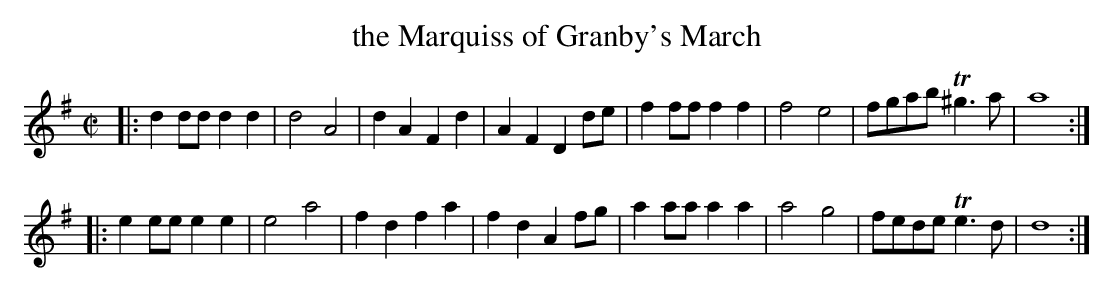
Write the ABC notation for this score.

X:1
T: the Marquiss of Granby's March
M: C|
L: 1/8
K: G
|:\
d2dd d2d2 | d4 A4 | d2A2 F2d2 | A2F2 D2de |\
f2ff f2f2 | f4 e4 | fgab T^g3a | a8 :|
|:\
e2ee e2e2 | e4 a4 | f2d2 f2a2 | f2d2 A2fg |\
a2aa a2a2 | a4 g4 | fede Te3d | d8 :|
